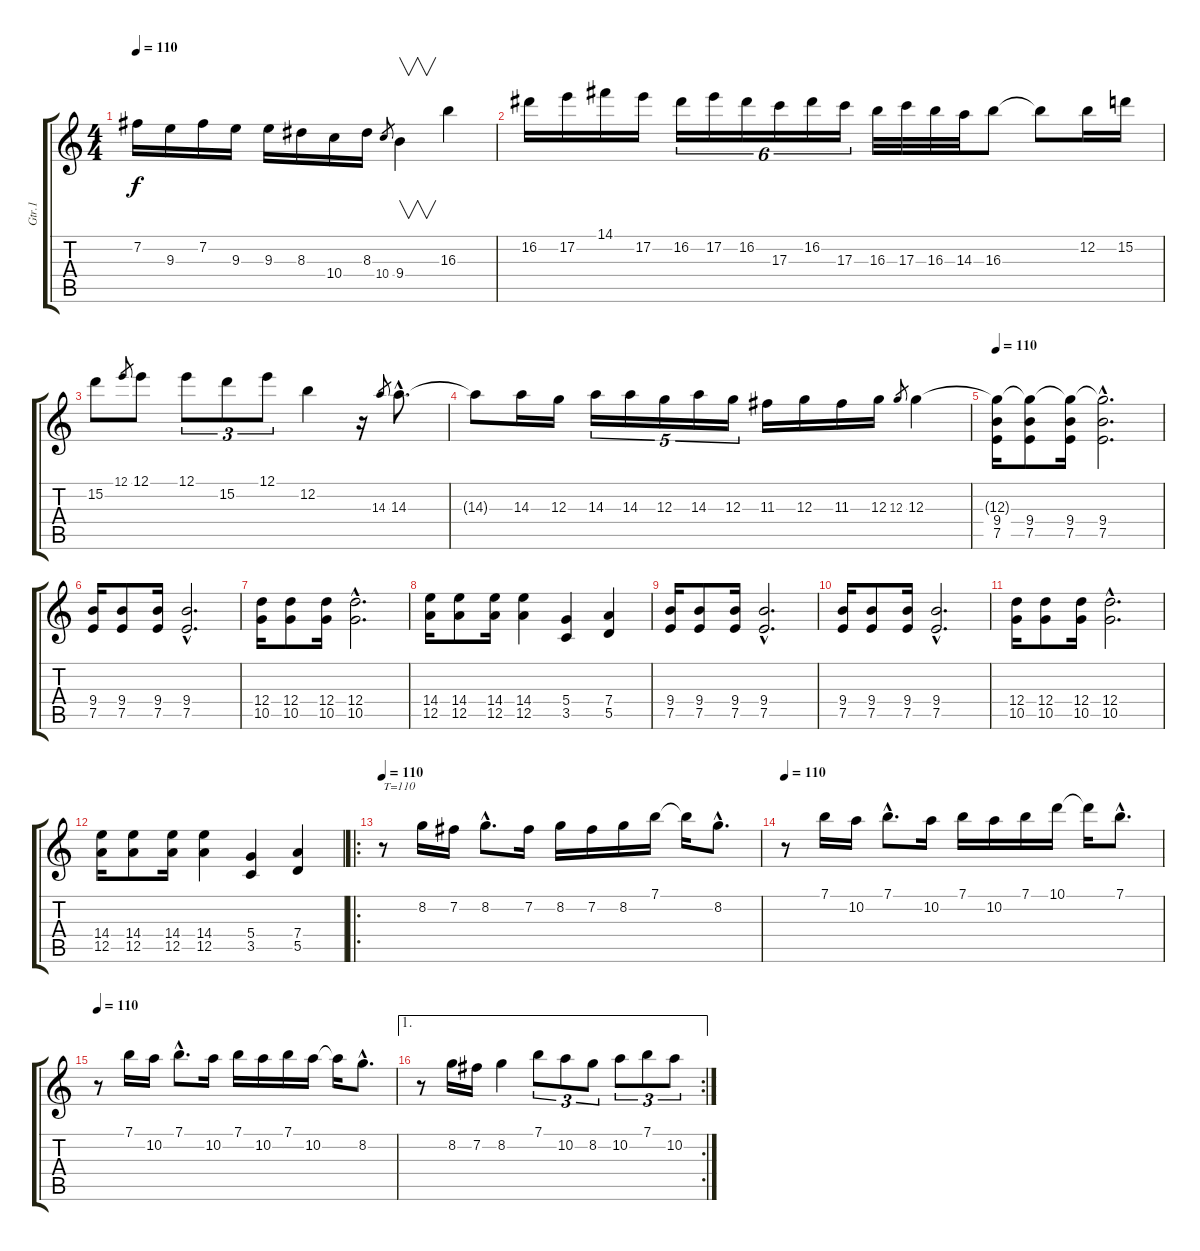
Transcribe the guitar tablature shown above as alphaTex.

\track ("Gtr.1" "Gtr.1") {instrument distortionguitar}
\staff {score tabs}
\tuning (E4 B3 G3 D3 A2 E2) {hide}
\ts (4 4)
\tempo 110
\clef g2
\ks c
7.2.16{dy f} 9.3.16 7.2.16 9.3.16 9.3.16 8.3.16 10.4.16 8.3.16 10.4.8{gr} 9.4.4{v} 16.3.4 |
16.2.16 17.2.16 14.1.16 17.2.16 16.2.16{tu (6 4)} 17.2.16{tu (6 4)} 16.2.16{tu (6 4)} 17.3.16{tu (6 4)} 16.2.16{tu (6 4)} 17.3.16{tu (6 4)} 16.3.32 17.3.32 16.3.32 14.3.32 16.3.8 16.3{t}.8 12.2.16 15.2.16 |
15.2.8 12.1.8{gr} 12.1.8 12.1.8{tu (3 2)} 15.2.8{tu (3 2)} 12.1.8{tu (3 2)} 12.2.4 r.16 14.3.8{gr} 14.3{hac}.8{d} |
14.3{t}.8 14.3.16 12.3.16 14.3.16{tu (5 4)} 14.3.16{tu (5 4)} 12.3.16{tu (5 4)} 14.3.16{tu (5 4)} 12.3.16{tu (5 4)} 11.3.16 12.3.16 11.3.16 12.3.16 12.3.8{gr} 12.3.4 |
\tempo 110
(12.3{t} 9.4 7.5).16 (12.3{t} 9.4 7.5).8 (12.3{t} 9.4 7.5).16 (12.3{hac t} 9.4{hac} 7.5{hac}).2{d} |
(9.4 7.5).16 (9.4 7.5).8 (9.4 7.5).16 (9.4{hac} 7.5{hac}).2{d} |
(12.4 10.5).16 (12.4 10.5).8 (12.4 10.5).16 (12.4{hac} 10.5{hac}).2{d} |
(14.4 12.5).16 (14.4 12.5).8 (14.4 12.5).16 (14.4 12.5).4 (5.4 3.5).4 (7.4 5.5).4 |
(9.4 7.5).16 (9.4 7.5).8 (9.4 7.5).16 (9.4{hac} 7.5{hac}).2{d} |
(9.4 7.5).16 (9.4 7.5).8 (9.4 7.5).16 (9.4{hac} 7.5{hac}).2{d} |
(12.4 10.5).16 (12.4 10.5).8 (12.4 10.5).16 (12.4{hac} 10.5{hac}).2{d} |
(14.4 12.5).16 (14.4 12.5).8 (14.4 12.5).16 (14.4 12.5).4 (5.4 3.5).4 (7.4 5.5).4 |
\ro
\tempo 110
r.8{txt "T=110"} 8.2.16 7.2.16 8.2{hac}.8{d} 7.2.16 8.2.16 7.2.16 8.2.16 7.1.16 7.1{t}.16 8.2{hac}.8{d} |
\tempo 110
r.8 7.1.16 10.2.16 7.1{hac}.8{d} 10.2.16 7.1.16 10.2.16 7.1.16 10.1.16 10.1{t}.16 7.1{hac}.8{d} |
\tempo 110
r.8 7.1.16 10.2.16 7.1{hac}.8{d} 10.2.16 7.1.16 10.2.16 7.1.16 10.2.16 10.2{t}.16 8.2{hac}.8{d} |
\ae 1
\rc 2
r.8 8.2.16 7.2.16 8.2.4 7.1.8{tu (3 2)} 10.2.8{tu (3 2)} 8.2.8{tu (3 2)} 10.2.8{tu (3 2)} 7.1.8{tu (3 2)} 10.2.8{tu (3 2)}
